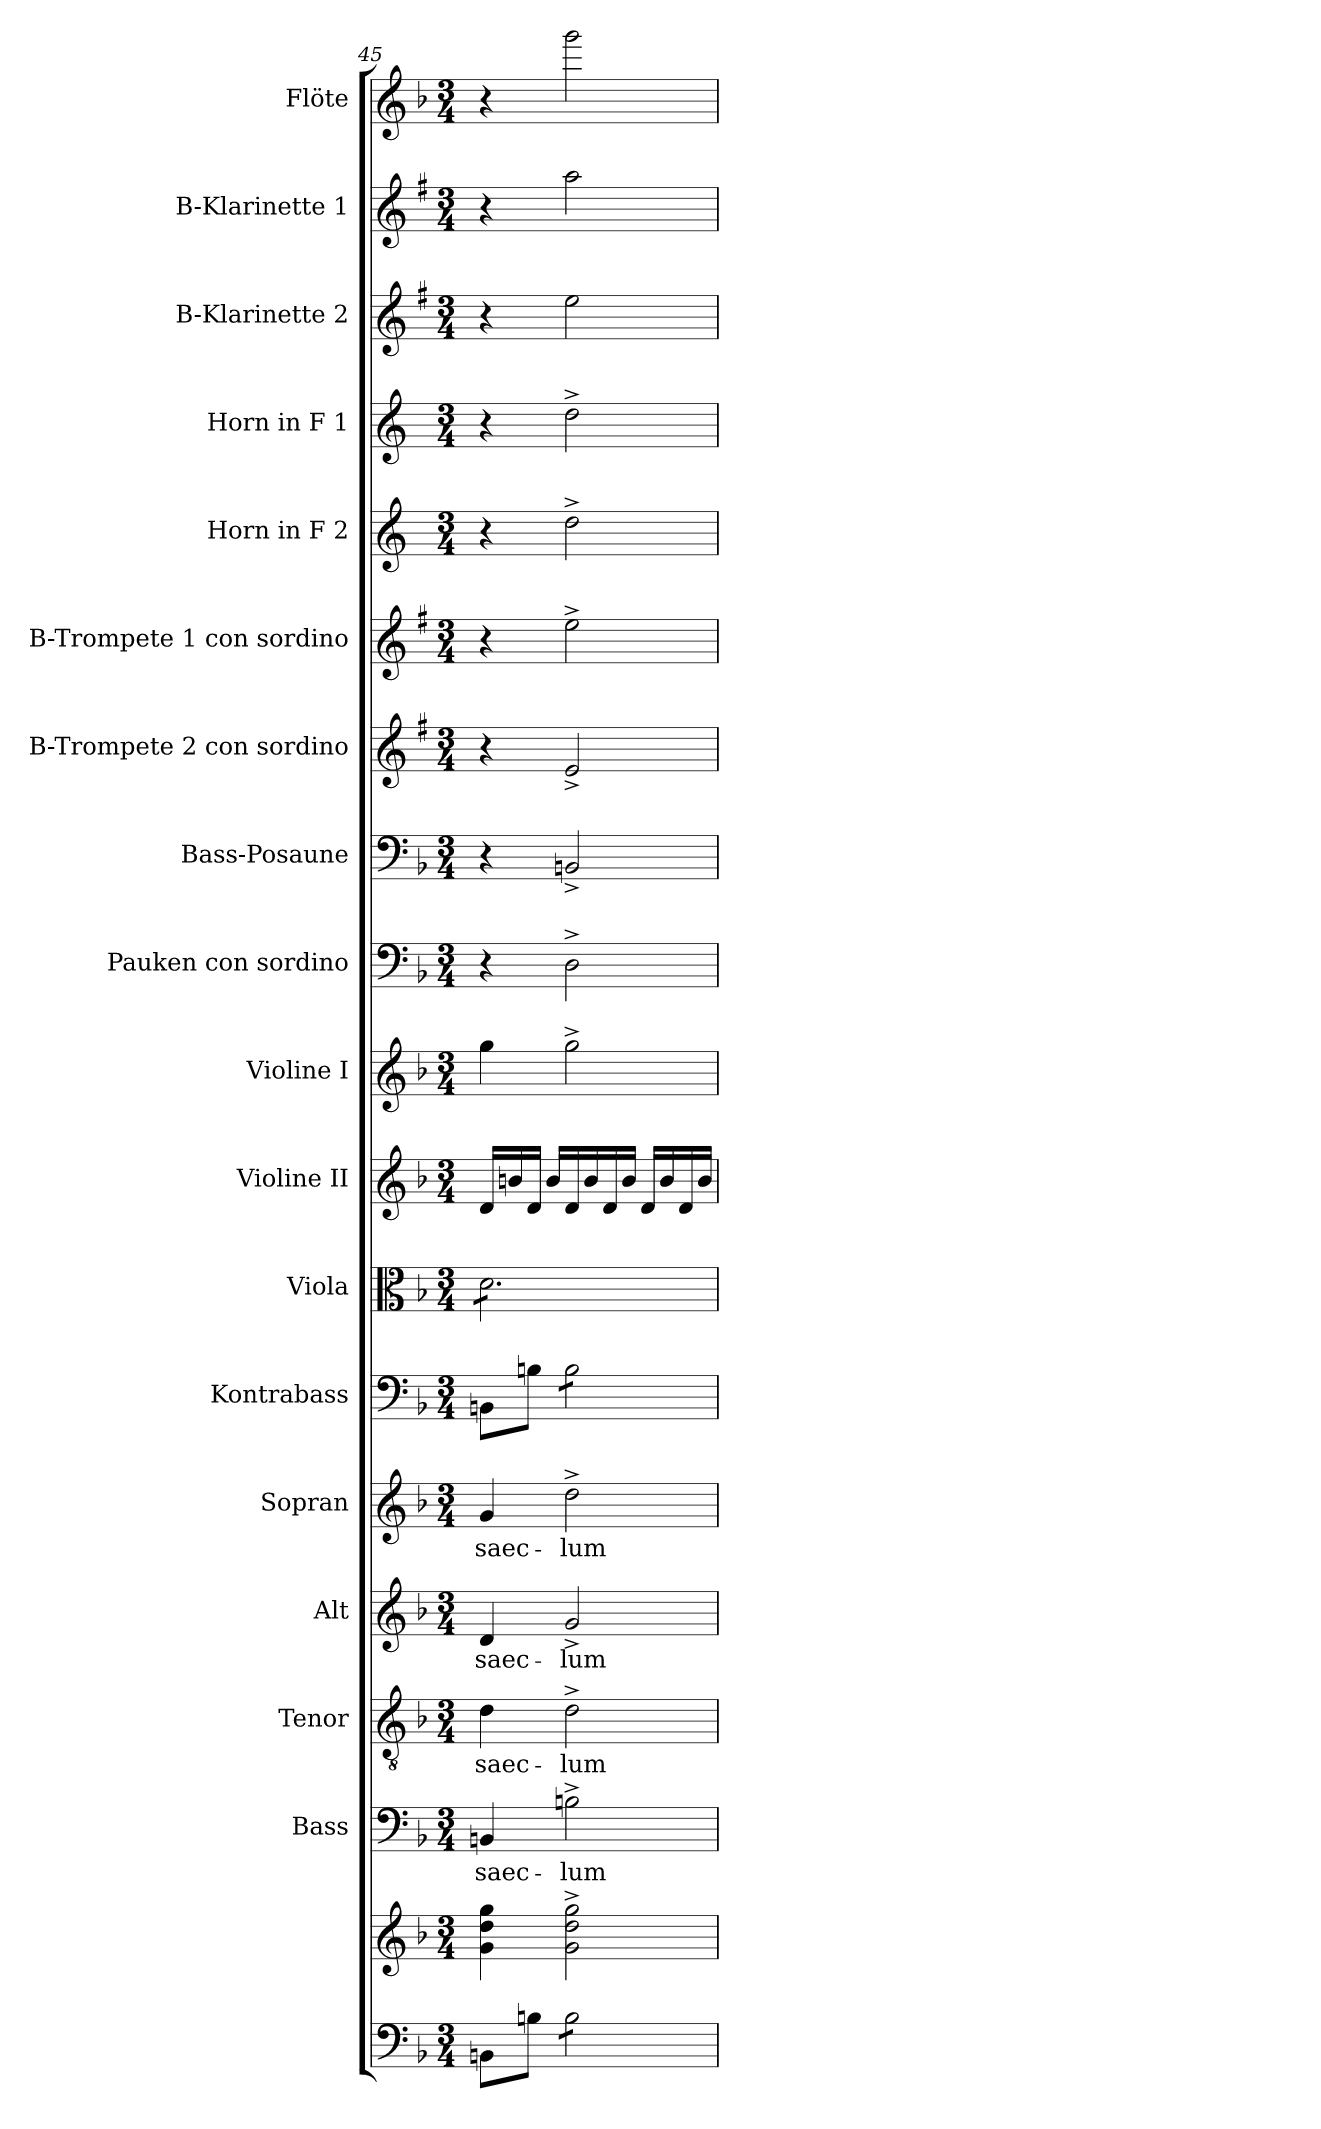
**kern	**kern	**kern	**text	**kern	**text	**kern	**text	**kern	**text	**kern	**kern	**kern	**kern	**kern	**kern	**kern	**kern	**kern	**kern	**kern	**kern	**kern
*part18	*part18	*part17	*part17	*part16	*part16	*part15	*part15	*part14	*part14	*part13	*part12	*part11	*part10	*part9	*part8	*part7	*part6	*part5	*part4	*part3	*part2	*part1
*staff19	*staff18	*staff17	*staff17	*staff16	*staff16	*staff15	*staff15	*staff14	*staff14	*staff13	*staff12	*staff11	*staff10	*staff9	*staff8	*staff7	*staff6	*staff5	*staff4	*staff3	*staff2	*staff1
*	*	*I"Bass	*	*I"Tenor	*	*I"Alt	*	*I"Sopran	*	*I"Kontrabass	*I"Viola	*I"Violine II	*I"Violine I	*I"Pauken con sordino	*I"Bass-Posaune	*I"B-Trompete 2 con sordino	*I"B-Trompete 1 con sordino	*I"Horn in F 2	*I"Horn in F 1	*I"B-Klarinette 2	*I"B-Klarinette 1	*I"Flöte
*	*	*I'B.	*	*I'T.	*	*I'A.	*	*I'S.	*	*I'Kb.	*I'Vla.	*I'Vl. II	*I'Vl. I	*I'Pk.	*I'B. Pos.	*I'B Trp. 2	*I'B Trp. 1	*	*	*I'B Kl. 2	*I'B Kl. 1	*I'Fl.
*clefF4	*clefG2	*clefF4	*	*clefGv2	*	*clefG2	*	*clefG2	*	*clefF4	*clefC3	*clefG2	*clefG2	*clefF4	*clefF4	*clefG2	*clefG2	*clefG2	*clefG2	*clefG2	*clefG2	*clefG2
*	*	*	*	*	*	*	*	*	*	*ITrd7c12	*	*	*	*	*	*ITrd1c2	*ITrd1c2	*ITrd4c7	*ITrd4c7	*ITrd1c2	*ITrd1c2	*
*k[b-]	*k[b-]	*k[b-]	*	*k[b-]	*	*k[b-]	*	*k[b-]	*	*k[b-]	*k[b-]	*k[b-]	*k[b-]	*k[b-]	*k[b-]	*k[b-]	*k[b-]	*k[b-]	*k[b-]	*k[b-]	*k[b-]	*k[b-]
*F:	*F:	*F:	*	*F:	*	*F:	*	*F:	*	*F:	*F:	*F:	*F:	*F:	*F:	*F:	*F:	*F:	*F:	*F:	*F:	*F:
*M3/4	*M3/4	*M3/4	*	*M3/4	*	*M3/4	*	*M3/4	*	*M3/4	*M3/4	*M3/4	*M3/4	*M3/4	*M3/4	*M3/4	*M3/4	*M3/4	*M3/4	*M3/4	*M3/4	*M3/4
=45	=45	=45	=45	=45	=45	=45	=45	=45	=45	=45	=45	=45	=45	=45	=45	=45	=45	=45	=45	=45	=45	=45
!	!	!	!LO:LY:b	!	!LO:LY:b	!	!LO:LY:b	!	!LO:LY:b	!	!	!	!	!	!	!	!	!	!	!	!	!
*	*	*	*	*	*	*	*	*	*	*	*tremolo	*	*	*	*	*	*	*	*	*	*	*
8BBn\L	4g\ 4dd\ 4gg\	4BBn/	saec-	4d\	saec-	4d/	saec-	4g/	saec-	8BBBn\L	8d\L	16d/LL	4gg\	4r	4r	4r	4r	4r	4r	4r	4r	4r
.	.	.	.	.	.	.	.	.	.	.	.	16bn/	.	.	.	.	.	.	.	.	.	.
8Bn\J	.	.	.	.	.	.	.	.	.	8BBn\J	8d\	16d/JJ	.	.	.	.	.	.	.	.	.	.
.	.	.	.	.	.	.	.	.	.	.	.	16b/LL	.	.	.	.	.	.	.	.	.	.
!	!	!	!LO:LY:b	!	!LO:LY:b	!	!LO:LY:b	!	!LO:LY:b	!	!	!	!	!	!	!	!	!	!	!	!	!
*tremolo	*	*	*	*	*	*	*	*	*	*	*	*	*	*	*	*	*	*	*	*	*	*
*	*	*	*	*	*	*	*	*	*	*tremolo	*	*	*	*	*	*	*	*	*	*	*	*
8B\L	2g\^> 2dd\^> 2gg\^>	2Bn^>\	-lum	2d^>\	-lum	2g^>/	-lum	2dd^>\	-lum	8BB\L	8d\	16d/	2gg^>\	2D^>\	2BBn^</	2d^</	2dd^>\	2g^>\	2g^>\	2dd\	2gg\	2ggg\
.	.	.	.	.	.	.	.	.	.	.	.	16b/	.	.	.	.	.	.	.	.	.	.
8B\	.	.	.	.	.	.	.	.	.	8BB\	8d\	16d/	.	.	.	.	.	.	.	.	.	.
.	.	.	.	.	.	.	.	.	.	.	.	16b/JJ	.	.	.	.	.	.	.	.	.	.
8B\	.	.	.	.	.	.	.	.	.	8BB\	8d\	16d/LL	.	.	.	.	.	.	.	.	.	.
.	.	.	.	.	.	.	.	.	.	.	.	16b/	.	.	.	.	.	.	.	.	.	.
8B\J	.	.	.	.	.	.	.	.	.	8BB\J	8d\J	16d/	.	.	.	.	.	.	.	.	.	.
*	*	*	*	*	*	*	*	*	*	*	*Xtremolo	*	*	*	*	*	*	*	*	*	*	*
*	*	*	*	*	*	*	*	*	*	*Xtremolo	*	*	*	*	*	*	*	*	*	*	*	*
*Xtremolo	*	*	*	*	*	*	*	*	*	*	*	*	*	*	*	*	*	*	*	*	*	*
.	.	.	.	.	.	.	.	.	.	.	.	16b/JJ	.	.	.	.	.	.	.	.	.	.
=	=	=	=	=	=	=	=	=	=	=	=	=	=	=	=	=	=	=	=	=	=	=
*-	*-	*-	*-	*-	*-	*-	*-	*-	*-	*-	*-	*-	*-	*-	*-	*-	*-	*-	*-	*-	*-	*-
